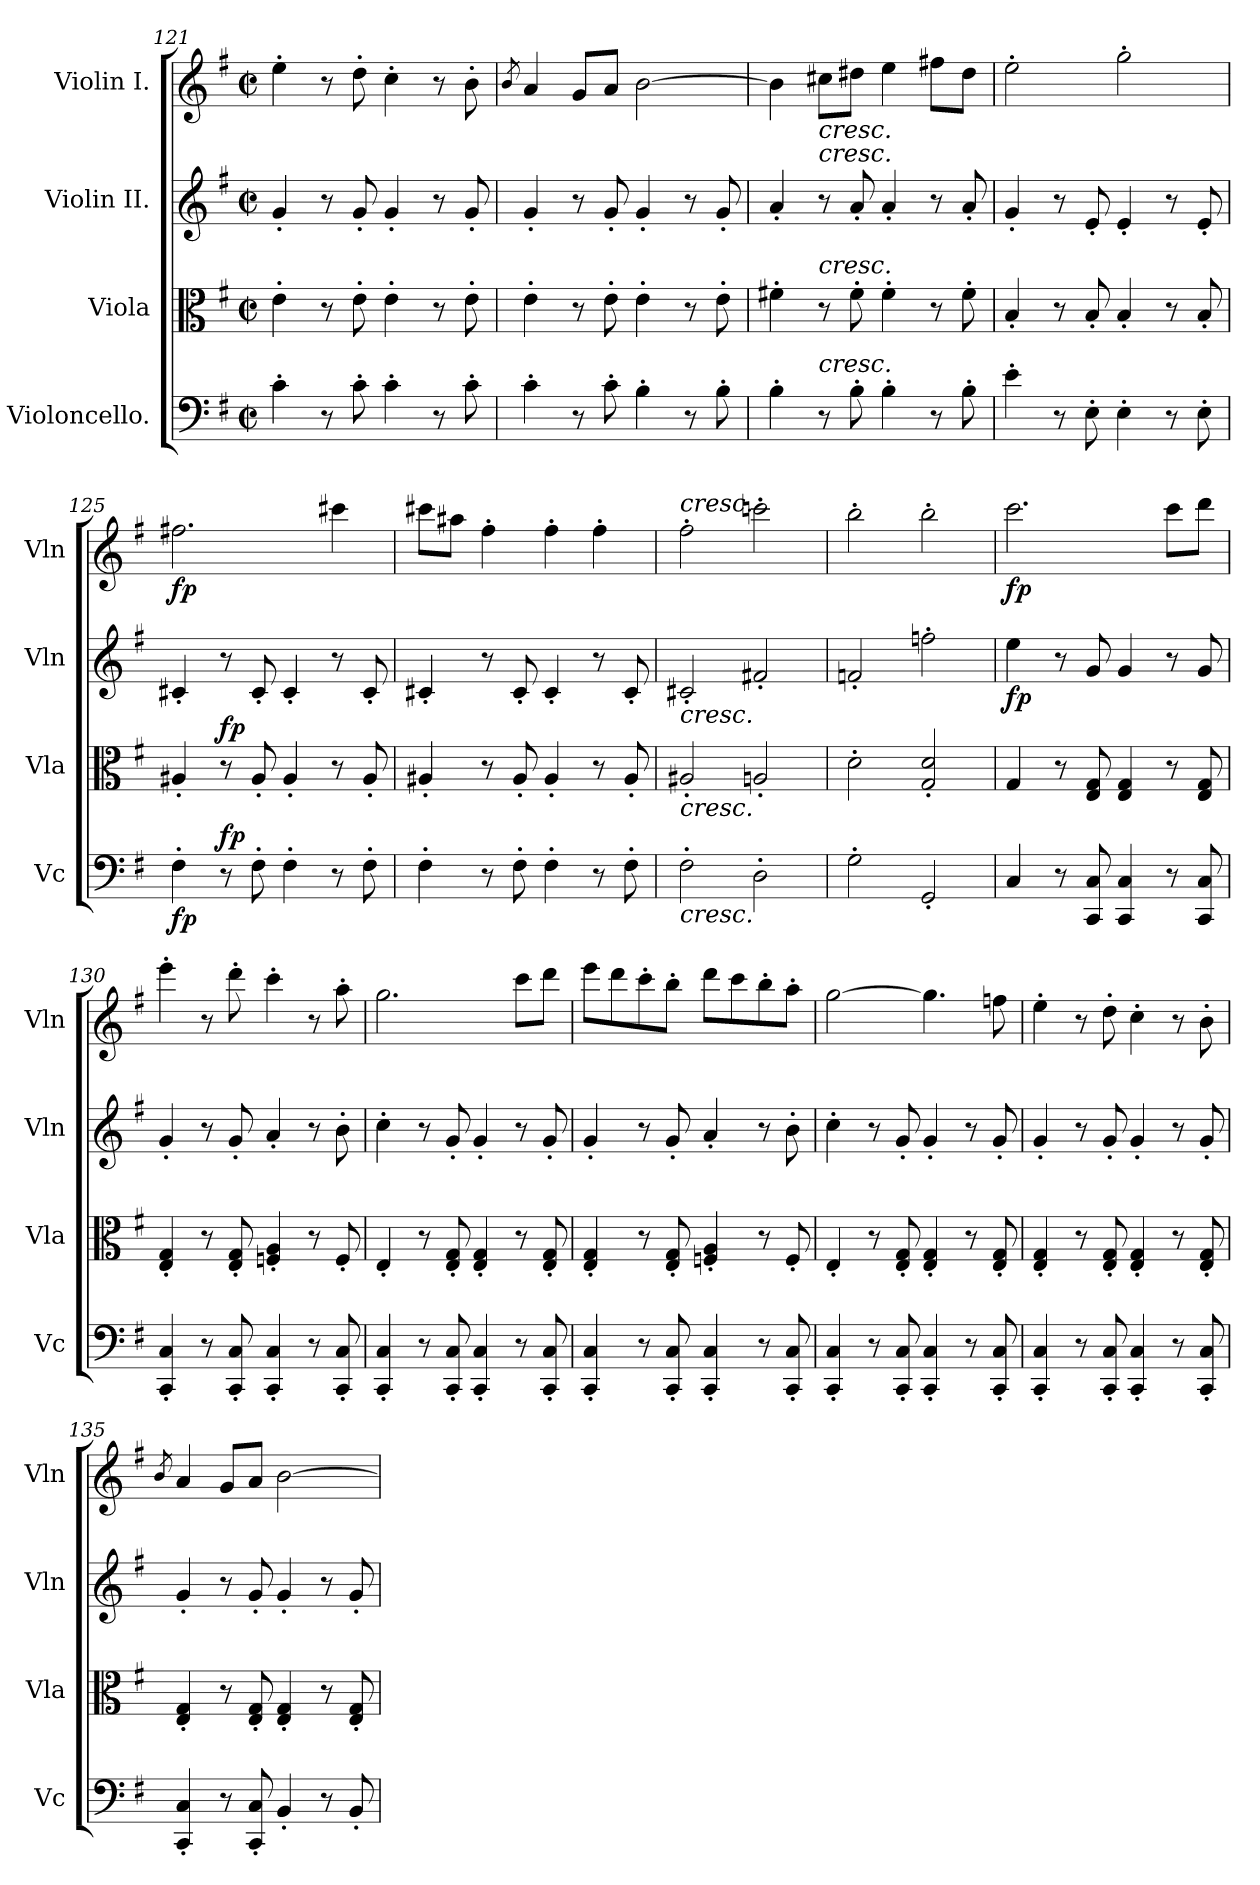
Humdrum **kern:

**kern	**dynam	**kern	**dynam	**kern	**dynam	**kern	**dynam
*part4	*part4	*part3	*part3	*part2	*part2	*part1	*part1
*staff4	*staff4	*staff3	*staff3	*staff2	*staff2	*staff1	*staff1
*I"Violoncello.	*	*I"Viola	*	*I"Violin II.	*	*I"Violin I.	*
*I'Vc	*	*I'Vla	*	*I'Vln	*	*I'Vln	*
*clefF4	*	*clefC3	*	*clefG2	*	*clefG2	*
*k[f#]	*	*k[f#]	*	*k[f#]	*	*k[f#]	*
*M2/2	*	*M2/2	*	*M2/2	*	*M2/2	*
*met(c|)	*	*met(c|)	*	*met(c|)	*	*met(c|)	*
=121	=121	=121	=121	=121	=121	=121	=121
4c'\	.	4e'\	.	4g'/	.	4ee'\	.
8r	.	8r	.	8r	.	8r	.
8c'\	.	8e'\	.	8g'/	.	8dd'\	.
4c'\	.	4e'\	.	4g'/	.	4cc'\	.
8r	.	8r	.	8r	.	8r	.
8c'\	.	8e'\	.	8g'/	.	8b'\	.
!!LO:PB:g=z
=122	=122	=122	=122	=122	=122	=122	=122
.	.	.	.	.	.	8qb/	.
4c'\	.	4e'\	.	4g'/	.	4a/	.
8r	.	8r	.	8r	.	8g/L	.
8c'\	.	8e'\	.	8g'/	.	8a/J	.
4B'\	.	4e'\	.	4g'/	.	[2b\	.
8r	.	8r	.	8r	.	.	.
8B'\	.	8e'\	.	8g'/	.	.	.
=123	=123	=123	=123	=123	=123	=123	=123
4B'\	.	4f#X'\	.	4a'/	.	4b\]	.
!	!	!	!	!	!	!LO:TX:b:i:t=cresc.	!
!	!	!	!	!LO:TX:a:i:t=cresc.	!	!	!
!	!	!LO:TX:a:i:t=cresc.	!	!	!	!	!
!LO:TX:a:i:t=cresc.	!	!	!	!	!	!	!
8r	.	8r	.	8r	.	8cc#X\L	.
8B'\	.	8f#'\	.	8a'/	.	8dd#X\J	.
4B'\	.	4f#'\	.	4a'/	.	4ee\	.
8r	.	8r	.	8r	.	8ff#X\L	.
8B'\	.	8f#'\	.	8a'/	.	8dd#\J	.
=124	=124	=124	=124	=124	=124	=124	=124
4e'\	.	4B'/	.	4g'/	.	2ee'\	.
8r	.	8r	.	8r	.	.	.
8E'\	.	8B'/	.	8e'/	.	.	.
4E'\	.	4B'/	.	4e'/	.	2gg'\	.
8r	.	8r	.	8r	.	.	.
8E'\	.	8B'/	.	8e'/	.	.	.
=125	=125	=125	=125	=125	=125	=125	=125
!	!LO:DY:b	!	!	!	!	!	!LO:DY:b
4F#'\	fp	4A#X'/	.	4c#X'/	.	2.ff#X\	fp
!	!LO:DY:a	!	!LO:DY:a	!	!	!	!
8r	fp	8r	fp	8r	.	.	.
8F#'\	.	8A#'/	.	8c#'/	.	.	.
4F#'\	.	4A#'/	.	4c#'/	.	.	.
8r	.	8r	.	8r	.	4ccc#X\	.
8F#'\	.	8A#'/	.	8c#'/	.	.	.
!!LO:LB:g=z
=126	=126	=126	=126	=126	=126	=126	=126
4F#'\	.	4A#X'/	.	4c#X'/	.	8ccc#X\L	.
.	.	.	.	.	.	8aa#X\J	.
8r	.	8r	.	8r	.	4ff#'\	.
8F#'\	.	8A#'/	.	8c#'/	.	.	.
4F#'\	.	4A#'/	.	4c#'/	.	4ff#'\	.
8r	.	8r	.	8r	.	4ff#'\	.
8F#'\	.	8A#'/	.	8c#'/	.	.	.
=127	=127	=127	=127	=127	=127	=127	=127
!	!	!	!	!	!	!LO:TX:a:i:t=cresc.	!
!	!	!	!	!LO:TX:b:i:t=cresc.	!	!	!
!	!	!LO:TX:b:i:t=cresc.	!	!	!	!	!
!LO:TX:b:i:t=cresc.	!	!	!	!	!	!	!
2F#'\	.	2A#X'/	.	2c#X'/	.	2ff#'\	.
2D'\	.	2An'/	.	2f#X'/	.	2cccn'\	.
=128	=128	=128	=128	=128	=128	=128	=128
2G'\	.	2d'\	.	2fn'/	.	2bb'\	.
2GG'/	.	2G/' 2d/'	.	2ffn'\	.	2bb'\	.
=129	=129	=129	=129	=129	=129	=129	=129
!	!LO:DY:b	!	!	!	!	!	!
!	!LO:DY:n=1:a	!	!	!	!LO:DY:b	!	!LO:DY:b
4C/	fp fp	4G/	.	4ee\	fp	2.ccc\	fp
8r	.	8r	.	8r	.	.	.
8CC/ 8C/	.	8E/ 8G/	.	8g/	.	.	.
4CC/ 4C/	.	4E/ 4G/	.	4g/	.	.	.
8r	.	8r	.	8r	.	8ccc\L	.
8CC/ 8C/	.	8E/ 8G/	.	8g/	.	8ddd\J	.
=130	=130	=130	=130	=130	=130	=130	=130
4CC/' 4C/'	.	4E/' 4G/'	.	4g'/	.	4eee'\	.
8r	.	8r	.	8r	.	8r	.
8CC/' 8C/'	.	8E/' 8G/'	.	8g'/	.	8ddd'\	.
4CC/' 4C/'	.	4Fn/' 4A/'	.	4a'/	.	4ccc'\	.
8r	.	8r	.	8r	.	8r	.
8CC/' 8C/'	.	8F'/	.	8b'\	.	8aa'\	.
=131	=131	=131	=131	=131	=131	=131	=131
4CC/' 4C/'	.	4E'/	.	4cc'\	.	2.gg\	.
8r	.	8r	.	8r	.	.	.
8CC/' 8C/'	.	8E/' 8G/'	.	8g'/	.	.	.
4CC/' 4C/'	.	4E/' 4G/'	.	4g'/	.	.	.
8r	.	8r	.	8r	.	8ccc\L	.
8CC/' 8C/'	.	8E/' 8G/'	.	8g'/	.	8ddd\J	.
!!LO:LB:g=z
=132	=132	=132	=132	=132	=132	=132	=132
4CC/' 4C/'	.	4E/' 4G/'	.	4g'/	.	8eee\L	.
.	.	.	.	.	.	8ddd\	.
8r	.	8r	.	8r	.	8ccc'\	.
8CC/' 8C/'	.	8E/' 8G/'	.	8g'/	.	8bb'\J	.
4CC/' 4C/'	.	4Fn/' 4A/'	.	4a'/	.	8ddd\L	.
.	.	.	.	.	.	8ccc\	.
8r	.	8r	.	8r	.	8bb'\	.
8CC/' 8C/'	.	8F'/	.	8b'\	.	8aa'\J	.
=133	=133	=133	=133	=133	=133	=133	=133
4CC/' 4C/'	.	4E'/	.	4cc'\	.	[2gg\	.
8r	.	8r	.	8r	.	.	.
8CC/' 8C/'	.	8E/' 8G/'	.	8g'/	.	.	.
4CC/' 4C/'	.	4E/' 4G/'	.	4g'/	.	4.gg\]	.
8r	.	8r	.	8r	.	.	.
8CC/' 8C/'	.	8E/' 8G/'	.	8g'/	.	8ffn\	.
=134	=134	=134	=134	=134	=134	=134	=134
4CC/' 4C/'	.	4E/' 4G/'	.	4g'/	.	4ee'\	.
8r	.	8r	.	8r	.	8r	.
8CC/' 8C/'	.	8E/' 8G/'	.	8g'/	.	8dd'\	.
4CC/' 4C/'	.	4E/' 4G/'	.	4g'/	.	4cc'\	.
8r	.	8r	.	8r	.	8r	.
8CC/' 8C/'	.	8E/' 8G/'	.	8g'/	.	8b'\	.
!!LO:PB:g=z
=135	=135	=135	=135	=135	=135	=135	=135
.	.	.	.	.	.	8qb/	.
4CC/' 4C/'	.	4E/' 4G/'	.	4g'/	.	4a/	.
8r	.	8r	.	8r	.	8g/L	.
8CC/' 8C/'	.	8E/' 8G/'	.	8g'/	.	8a/J	.
4BB'/	.	4E/' 4G/'	.	4g'/	.	[2b\	.
8r	.	8r	.	8r	.	.	.
8BB'/	.	8E/' 8G/'	.	8g'/	.	.	.
=	=	=	=	=	=	=	=
*-	*-	*-	*-	*-	*-	*-	*-
